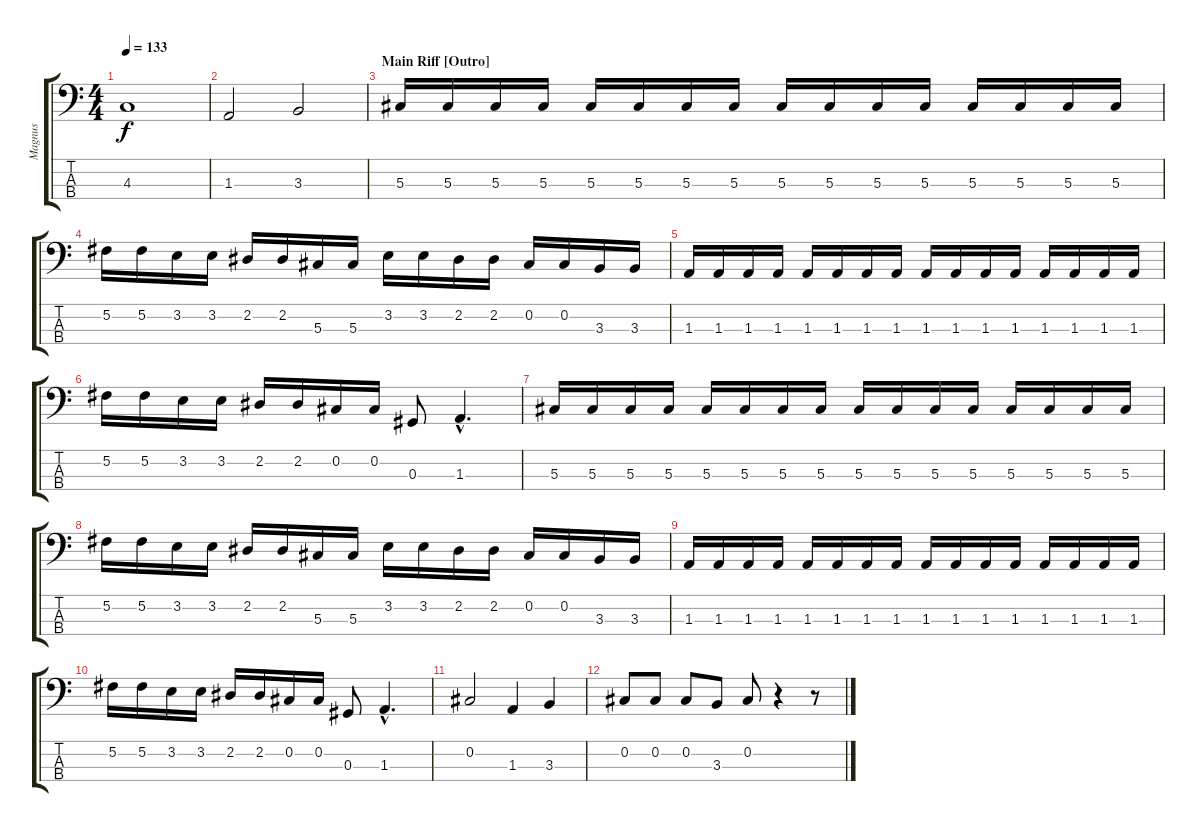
\track ("Magnus" "Magnus") {instrument electricbassfinger}
\staff {score tabs}
\tuning (Gb2 Db2 Ab1 Eb1) {hide}
\ts (4 4)
\tempo 133
\clef f4
\ks c
4.3.1{dy f} |
1.3.2 3.3.2 |
\section ("" "Main Riff [Outro]")
5.3.16 5.3.16 5.3.16 5.3.16 5.3.16 5.3.16 5.3.16 5.3.16 5.3.16 5.3.16 5.3.16 5.3.16 5.3.16 5.3.16 5.3.16 5.3.16 |
5.2.16 5.2.16 3.2.16 3.2.16 2.2.16 2.2.16 5.3.16 5.3.16 3.2.16 3.2.16 2.2.16 2.2.16 0.2.16 0.2.16 3.3.16 3.3.16 |
1.3.16 1.3.16 1.3.16 1.3.16 1.3.16 1.3.16 1.3.16 1.3.16 1.3.16 1.3.16 1.3.16 1.3.16 1.3.16 1.3.16 1.3.16 1.3.16 |
5.2.16 5.2.16 3.2.16 3.2.16 2.2.16 2.2.16 0.2.16 0.2.16 0.3.8 1.3{hac}.4{d} |
5.3.16 5.3.16 5.3.16 5.3.16 5.3.16 5.3.16 5.3.16 5.3.16 5.3.16 5.3.16 5.3.16 5.3.16 5.3.16 5.3.16 5.3.16 5.3.16 |
5.2.16 5.2.16 3.2.16 3.2.16 2.2.16 2.2.16 5.3.16 5.3.16 3.2.16 3.2.16 2.2.16 2.2.16 0.2.16 0.2.16 3.3.16 3.3.16 |
1.3.16 1.3.16 1.3.16 1.3.16 1.3.16 1.3.16 1.3.16 1.3.16 1.3.16 1.3.16 1.3.16 1.3.16 1.3.16 1.3.16 1.3.16 1.3.16 |
5.2.16 5.2.16 3.2.16 3.2.16 2.2.16 2.2.16 0.2.16 0.2.16 0.3.8 1.3{hac}.4{d} |
0.2.2 1.3.4 3.3.4 |
0.2.8 0.2.8 0.2.8 3.3.8 0.2.8 r.4 r.8
